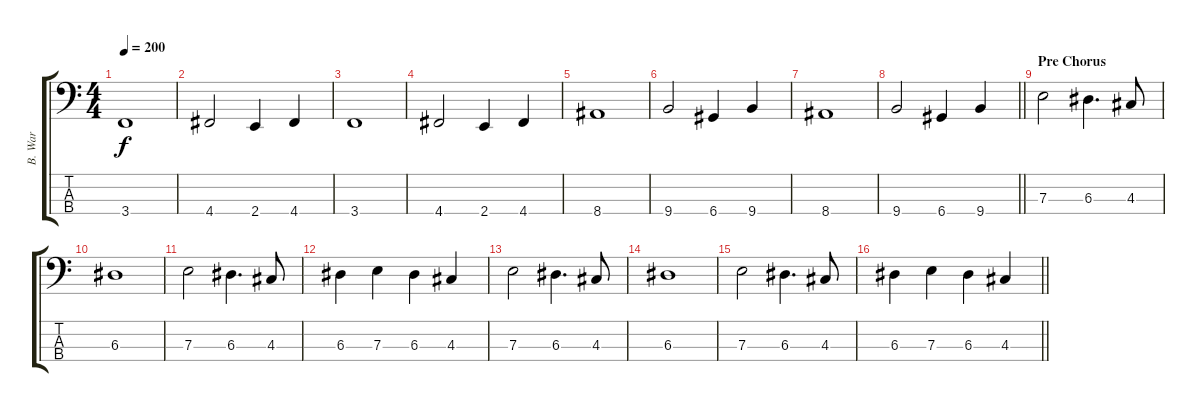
\track ("B. War " "B. War ") {instrument electricbassfinger}
\staff {score tabs}
\tuning (G2 D2 A1 D1) {hide}
\ts (4 4)
\tempo 200
\clef f4
\ks c
3.4.1{dy f} |
4.4.2 2.4.4 4.4.4 |
3.4.1 |
4.4.2 2.4.4 4.4.4 |
8.4.1 |
9.4.2 6.4.4 9.4.4 |
8.4.1 |
\barLineRight lightlight
9.4.2 6.4.4 9.4.4 |
\section ("" "Pre Chorus")
7.3.2 6.3.4{d} 4.3.8 |
6.3.1 |
7.3.2 6.3.4{d} 4.3.8 |
6.3.4 7.3.4 6.3.4 4.3.4 |
7.3.2 6.3.4{d} 4.3.8 |
6.3.1 |
7.3.2 6.3.4{d} 4.3.8 |
\barLineRight lightlight
6.3.4 7.3.4 6.3.4 4.3.4
